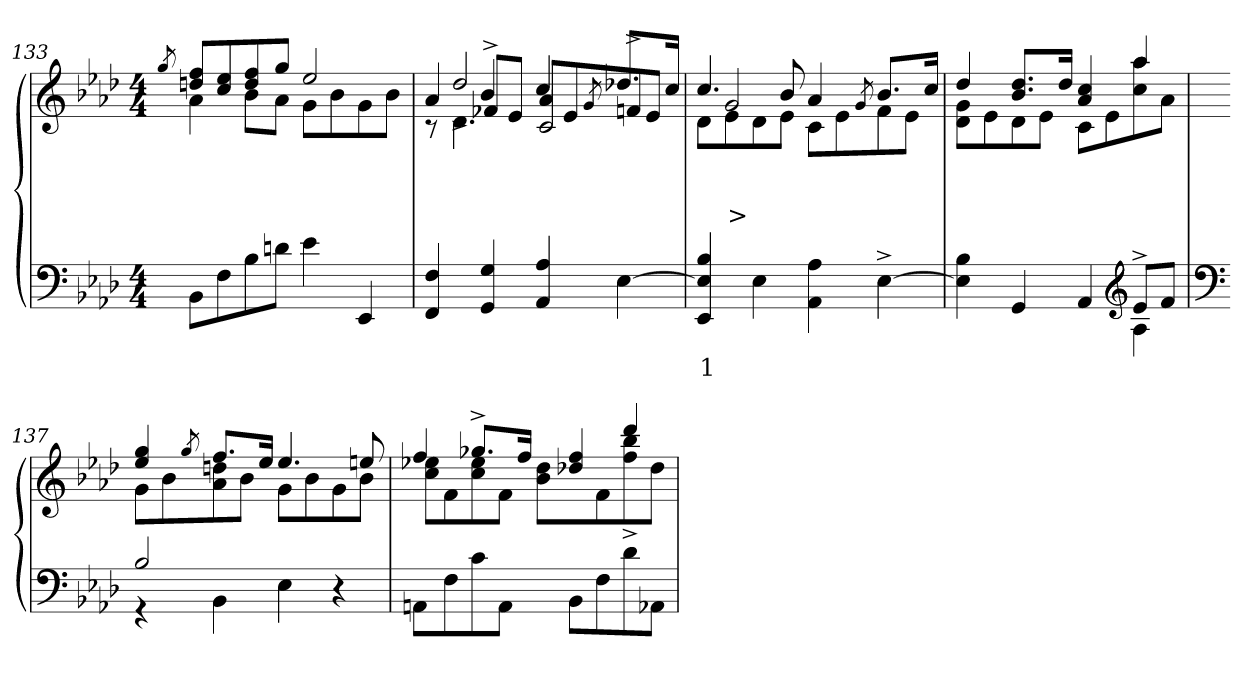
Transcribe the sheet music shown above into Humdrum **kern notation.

**kern	**text	**kern	**text	**text	**text
*part2	*part2	*part1	*part1	*part1	*part1
*staff2	*staff2	*staff1	*staff1	*staff1	*staff1
*clefF4	*	*clefG2	*	*	*
*k[b-e-a-d-]	*	*k[b-e-a-d-]	*	*	*
*M4/4	*	*M4/4	*	*	*
=133	=133	=133	=133	=133	=133
.	.	8qgg/	.	.	.
*	*	*^	*	*	*
8BB-L	.	8ff 8ddnL	4a-	.	.	.
8F	.	8ee- 8cc	.	.	.	.
8B-	.	8ff 8dd	8b-L	.	.	.
8dnJ	.	8ggJ	8a-J	.	.	.
4e-	.	2ee-	8gL	.	.	.
.	.	.	8b-	.	.	.
4EE-	.	.	8g	.	.	.
.	.	.	8b-J	.	.	.
=134	=134	=134	=134	=134	=134	=134
*	*	*^	*^	*	*	*
*	*	*	*	*^	*	*	*	*
4F 4FF	.	4a-	8r	8ryy	8ryy	4ryy	.	.	.
.	.	.	2..ryy	4.d-\	2dd-^>/	.	.	.	.
4G 4GG	.	4b-	.	.	.	8f-X^>L	.	.	.
.	.	.	.	.	.	8e-J	.	.	.
4A-/ 4AA-/	.	4cc	.	2c	.	8a-L	.	.	.
.	.	.	.	.	4.ryy	8e-	.	.	.
.	.	8qg	.	.	.	.	.	.	.
[4E-	.	8.dd-XL	.	.	.	8fn^>	.	.	.
.	.	.	.	.	.	8e-J	.	.	.
.	.	16ccJk	.	.	.	.	.	.	.
*	*	*v	*v	*v	*v	*v	*	*	*
=135	=135	=135	=135	=135	=135
*	*	*^	*	*	*
*	*	*	*^	*	*	*
4B- 4E-] 4EE-	1	4.cc	8d-L	8ryy	.	.	.
.	.	.	8e-	2g/	.	.	>
4E-	.	.	8d-	.	.	.	.
.	.	8b-	8e-J	.	.	.	.
4A- 4AA-	.	4a-	8cL	.	.	.	.
.	.	.	8e-	4.ryy	.	.	.
.	.	8qg/	.	.	.	.	.
[4E-^>	.	8.b-L	8f	.	.	.	.
.	.	.	8e-J	.	.	.	.
.	.	16ccJk	.	.	.	.	.
*	*	*	*v	*v	*	*	*
=136	=136	=136	=136	=136	=136	=136
*^	*	*	*	*	*	*
4E-] 4B-	2.ryy	.	4dd-	8g 8d-L	.	.	.
.	.	.	.	8e-	.	.	.
4GG	.	.	8.dd- 8.b-L	8d-	.	.	.
.	.	.	.	8e-J	.	.	.
.	.	.	16dd-Jk	.	.	.	.
4AA-	.	.	4cc 4a-	8cL	.	.	.
.	.	.	.	8e-	.	.	.
*clefG2	*	*	*	*	*	*	*
8e-^>L	4A-	.	4aa-	8aa- 8cc	.	.	.
8fJ	.	.	.	8a-J	.	.	.
=137	=137	=137	=137	=137	=137	=137	=137
*clefF4	*	*	*	*	*	*	*
2B-	4r	.	4gg 4ee-	8gL	.	.	.
.	.	.	.	8b-	.	.	.
.	.	.	8qgg/	.	.	.	.
.	4BB-	.	8.ffL	8ddn 8a-	.	.	.
.	.	.	.	8b-J	.	.	.
.	.	.	16ee-Jk	.	.	.	.
2ryy	4E-	.	4.ee-	8gL	.	.	.
.	.	.	.	8b-	.	.	.
.	4r	.	.	8g	.	.	.
.	.	.	8een	8b-J	.	.	.
*v	*v	*	*	*	*	*	*
=138	=138	=138	=138	=138	=138	=138
8AAnL	.	4ff	8ee-X 8ccL	.	.	.
8F	.	.	8f	.	.	.
8c	.	8.gg-X^>L	8ee- 8cc	.	.	.
8AAJ	.	.	8fJ	.	.	.
.	.	16ffJk	.	.	.	.
8BB-L	.	4ff 4dd-X	8dd- 8b-L	.	.	.
8F	.	.	8f	.	.	.
8d-	.	4ddd-	8bb-^> 8ff^>	.	.	.
8AA-XJ	.	.	8dd-J	.	.	.
*	*	*v	*v	*	*	*
=	=	=	=	=	=
*-	*-	*-	*-	*-	*-
